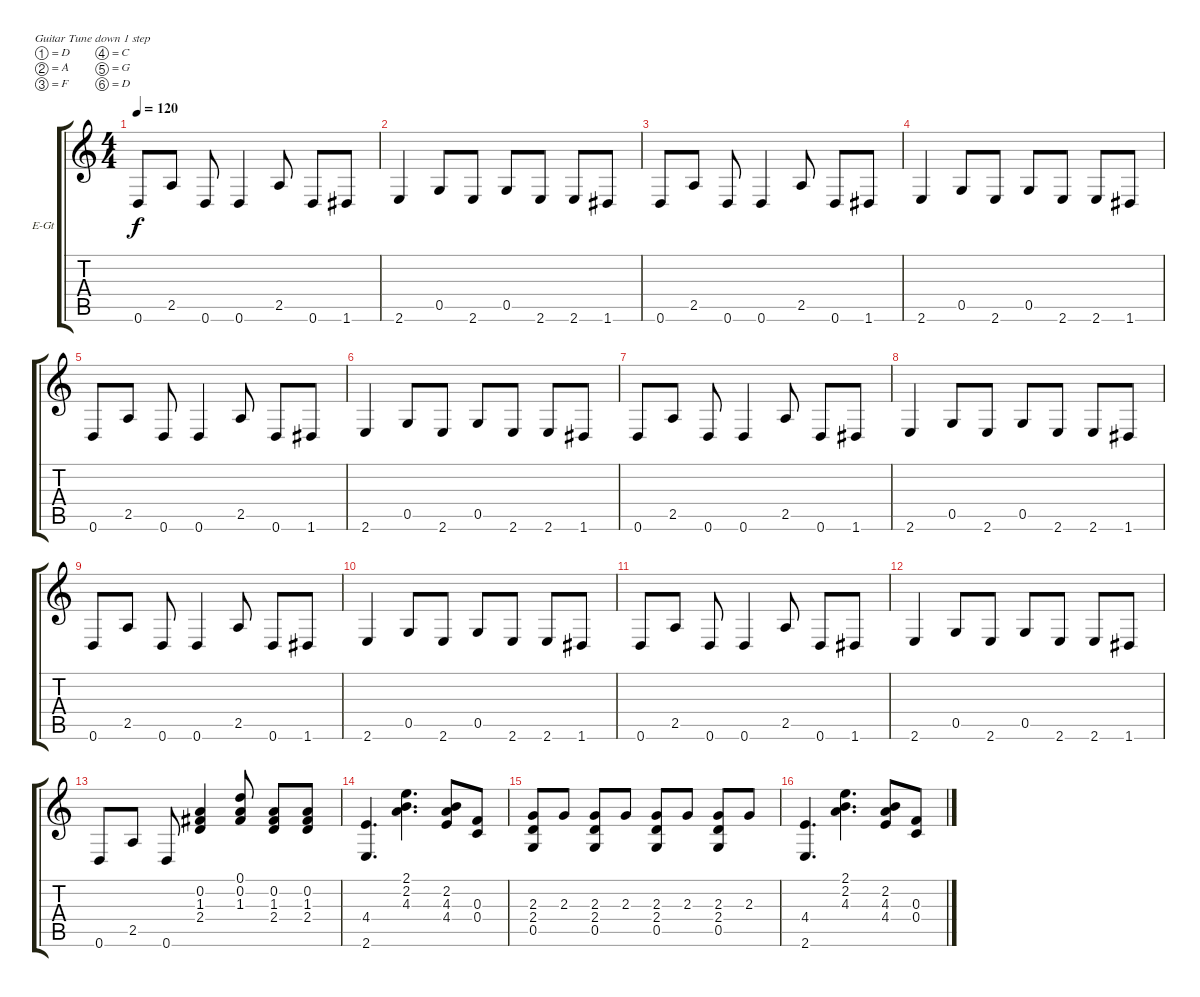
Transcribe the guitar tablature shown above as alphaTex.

\bracketExtendMode groupsimilarinstruments
\firstSystemTrackNameOrientation horizontal
\otherSystemsTrackNameOrientation horizontal
\track ("Clean Guitar" "E-Gt") {instrument electricguitarclean}
\staff {score tabs}
\tuning (D4 A3 F3 C3 G2 D2)
\ts (4 4)
\tempo 120
\clef g2
\ks c
0.6.8{dy f} 2.5.8 0.6.8 0.6.4 2.5.8 0.6.8 1.6.8 |
2.6.4 0.5.8 2.6.8 0.5.8 2.6.8 2.6.8 1.6.8 |
0.6.8 2.5.8 0.6.8 0.6.4 2.5.8 0.6.8 1.6.8 |
2.6.4 0.5.8 2.6.8 0.5.8 2.6.8 2.6.8 1.6.8 |
0.6.8 2.5.8 0.6.8 0.6.4 2.5.8 0.6.8 1.6.8 |
2.6.4 0.5.8 2.6.8 0.5.8 2.6.8 2.6.8 1.6.8 |
0.6.8 2.5.8 0.6.8 0.6.4 2.5.8 0.6.8 1.6.8 |
2.6.4 0.5.8 2.6.8 0.5.8 2.6.8 2.6.8 1.6.8 |
0.6.8 2.5.8 0.6.8 0.6.4 2.5.8 0.6.8 1.6.8 |
2.6.4 0.5.8 2.6.8 0.5.8 2.6.8 2.6.8 1.6.8 |
0.6.8 2.5.8 0.6.8 0.6.4 2.5.8 0.6.8 1.6.8 |
2.6.4 0.5.8 2.6.8 0.5.8 2.6.8 2.6.8 1.6.8 |
0.6.8 2.5.8 0.6.8 (0.2 1.3 2.4).4 (0.1 0.2 1.3).8 (0.2 1.3 2.4).8 (0.2 1.3 2.4).8 |
(4.4 2.6).4{d} (2.1 2.2 4.3).4{d} (2.2 4.3 4.4).8 (0.3 0.4).8 |
(2.3 2.4 0.5).8 2.3.8 (2.3 2.4 0.5).8 2.3.8 (2.3 2.4 0.5).8 2.3.8 (2.3 2.4 0.5).8 2.3.8 |
(4.4 2.6).4{d} (2.1 2.2 4.3).4{d} (2.2 4.3 4.4).8 (0.3 0.4).8
